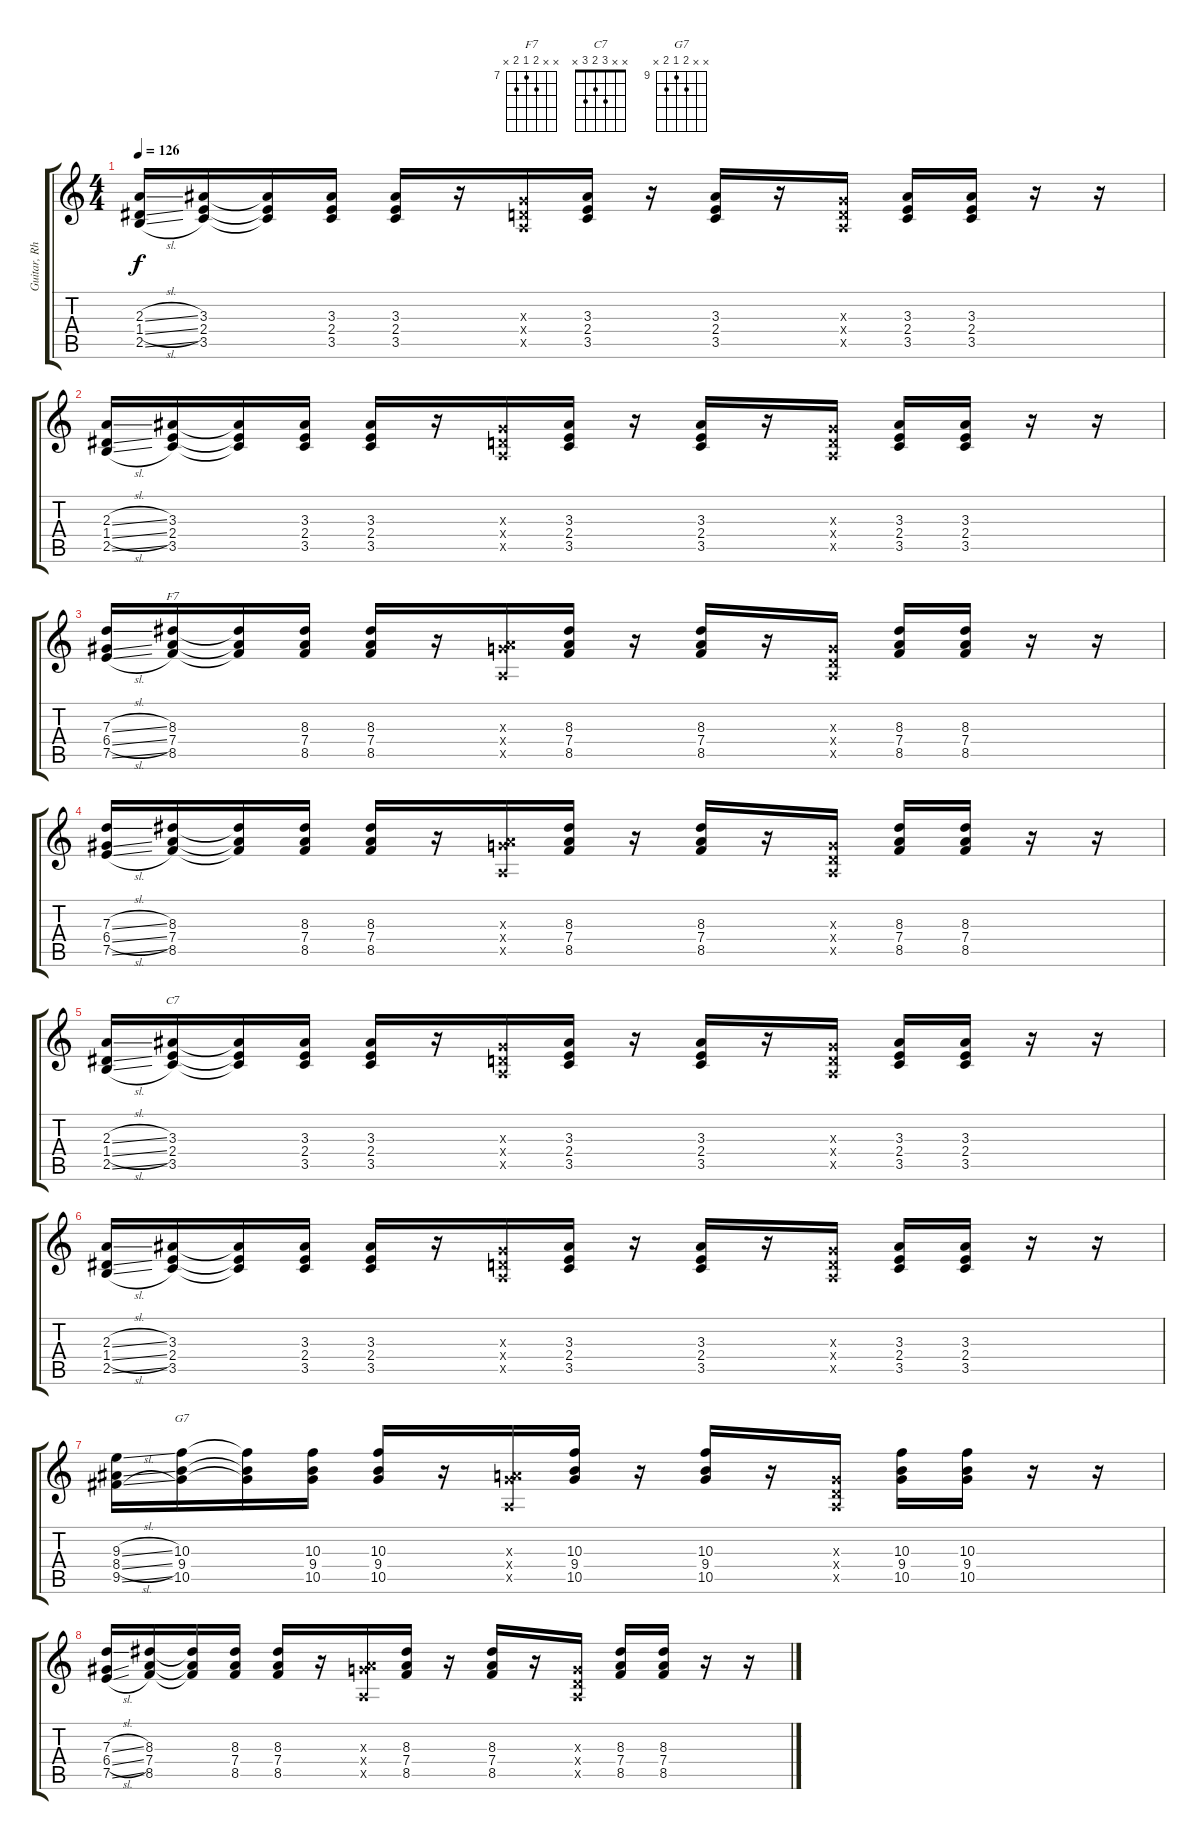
\track ("Guitar, Rhythm" "Guitar, Rh") {instrument overdrivenguitar}
\staff {score tabs}
\tuning (E4 B3 G3 D3 A2 E2) {hide}
\chord ("F7" x x 8 7 8 x) {firstfret 7}
\chord ("C7" x x 3 2 3 x)
\chord ("G7" x x 10 9 10 x) {firstfret 9}
\ts (4 4)
\tempo 126
\clef g2
\ks c
(2.3{sl} 1.4{sl} 2.5{sl}).16{dy f} (3.3 2.4 3.5).16 (3.3{t} 2.4{t} 3.5{t}).16 (3.3 2.4 3.5).16 (3.3 2.4 3.5).16 r.16 (0.3{x} 0.4{x} 0.5{x}).16 (3.3 2.4 3.5).16 r.16 (3.3 2.4 3.5).16 r.16 (0.3{x} 0.4{x} 0.5{x}).16 (3.3 2.4 3.5).16 (3.3 2.4 3.5).16 r.16 r.16 |
(2.3{sl} 1.4{sl} 2.5{sl}).16 (3.3 2.4 3.5).16 (3.3{t} 2.4{t} 3.5{t}).16 (3.3 2.4 3.5).16 (3.3 2.4 3.5).16 r.16 (0.3{x} 0.4{x} 0.5{x}).16 (3.3 2.4 3.5).16 r.16 (3.3 2.4 3.5).16 r.16 (0.3{x} 0.4{x} 0.5{x}).16 (3.3 2.4 3.5).16 (3.3 2.4 3.5).16 r.16 r.16 |
(7.3{sl} 6.4{sl} 7.5{sl}).16 (8.3 7.4 8.5).16{ch "F7"} (8.3{t} 7.4{t} 8.5{t}).16 (8.3 7.4 8.5).16 (8.3 7.4 8.5).16 r.16 (0.3{x} 7.4{x} 0.5{x}).16 (8.3 7.4 8.5).16 r.16 (8.3 7.4 8.5).16 r.16 (0.3{x} 0.4{x} 0.5{x}).16 (8.3 7.4 8.5).16 (8.3 7.4 8.5).16 r.16 r.16 |
(7.3{sl} 6.4{sl} 7.5{sl}).16 (8.3 7.4 8.5).16 (8.3{t} 7.4{t} 8.5{t}).16 (8.3 7.4 8.5).16 (8.3 7.4 8.5).16 r.16 (0.3{x} 7.4{x} 0.5{x}).16 (8.3 7.4 8.5).16 r.16 (8.3 7.4 8.5).16 r.16 (0.3{x} 0.4{x} 0.5{x}).16 (8.3 7.4 8.5).16 (8.3 7.4 8.5).16 r.16 r.16 |
(2.3{sl} 1.4{sl} 2.5{sl}).16 (3.3 2.4 3.5).16{ch "C7"} (3.3{t} 2.4{t} 3.5{t}).16 (3.3 2.4 3.5).16 (3.3 2.4 3.5).16 r.16 (0.3{x} 0.4{x} 0.5{x}).16 (3.3 2.4 3.5).16 r.16 (3.3 2.4 3.5).16 r.16 (0.3{x} 0.4{x} 0.5{x}).16 (3.3 2.4 3.5).16 (3.3 2.4 3.5).16 r.16 r.16 |
(2.3{sl} 1.4{sl} 2.5{sl}).16 (3.3 2.4 3.5).16 (3.3{t} 2.4{t} 3.5{t}).16 (3.3 2.4 3.5).16 (3.3 2.4 3.5).16 r.16 (0.3{x} 0.4{x} 0.5{x}).16 (3.3 2.4 3.5).16 r.16 (3.3 2.4 3.5).16 r.16 (0.3{x} 0.4{x} 0.5{x}).16 (3.3 2.4 3.5).16 (3.3 2.4 3.5).16 r.16 r.16 |
(9.3{sl} 8.4{sl} 9.5{sl}).16 (10.3 9.4 10.5).16{ch "G7"} (10.3{t} 9.4{t} 10.5{t}).16 (10.3 9.4 10.5).16 (10.3 9.4 10.5).16 r.16 (0.3{x} 7.4{x} 0.5{x}).16 (10.3 9.4 10.5).16 r.16 (10.3 9.4 10.5).16 r.16 (0.3{x} 0.4{x} 0.5{x}).16 (10.3 9.4 10.5).16 (10.3 9.4 10.5).16 r.16 r.16 |
(7.3{sl} 6.4{sl} 7.5{sl}).16 (8.3 7.4 8.5).16 (8.3{t} 7.4{t} 8.5{t}).16 (8.3 7.4 8.5).16 (8.3 7.4 8.5).16 r.16 (0.3{x} 7.4{x} 0.5{x}).16 (8.3 7.4 8.5).16 r.16 (8.3 7.4 8.5).16 r.16 (0.3{x} 0.4{x} 0.5{x}).16 (8.3 7.4 8.5).16 (8.3 7.4 8.5).16 r.16 r.16
